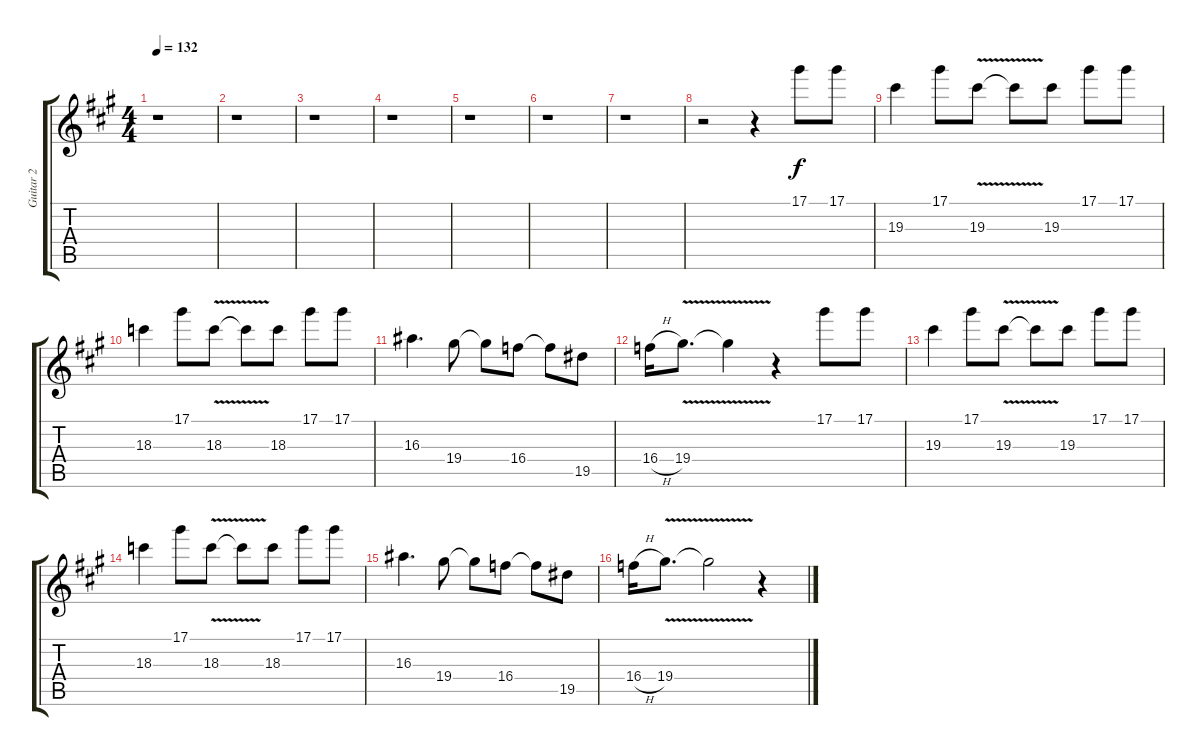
\track ("Guitar 2" "Guitar 2") {instrument distortionguitar}
\staff {score tabs}
\tuning (Eb4 Bb3 Gb3 Db3 Ab2 Eb2) {hide}
\ts (4 4)
\tempo 132
\clef g2
\ks a
r.1{dy f} |
r.1 |
r.1 |
r.1 |
r.1 |
r.1 |
r.1 |
r.2 r.4 17.1.8 17.1.8 |
19.3.4 17.1.8 19.3{v}.8 19.3{t}.8 19.3.8 17.1.8 17.1.8 |
18.3.4 17.1.8 18.3{v}.8 18.3{t}.8 18.3.8 17.1.8 17.1.8 |
16.3.4{d} 19.4.8 19.4{t}.8 16.4.8 16.4{t}.8 19.5.8 |
16.4{h}.16 19.4{v}.8{d} 19.4{t}.4 r.4 17.1.8 17.1.8 |
19.3.4 17.1.8 19.3{v}.8 19.3{t}.8 19.3.8 17.1.8 17.1.8 |
18.3.4 17.1.8 18.3{v}.8 18.3{t}.8 18.3.8 17.1.8 17.1.8 |
16.3.4{d} 19.4.8 19.4{t}.8 16.4.8 16.4{t}.8 19.5.8 |
16.4{h}.16 19.4{v}.8{d} 19.4{t}.2 r.4
